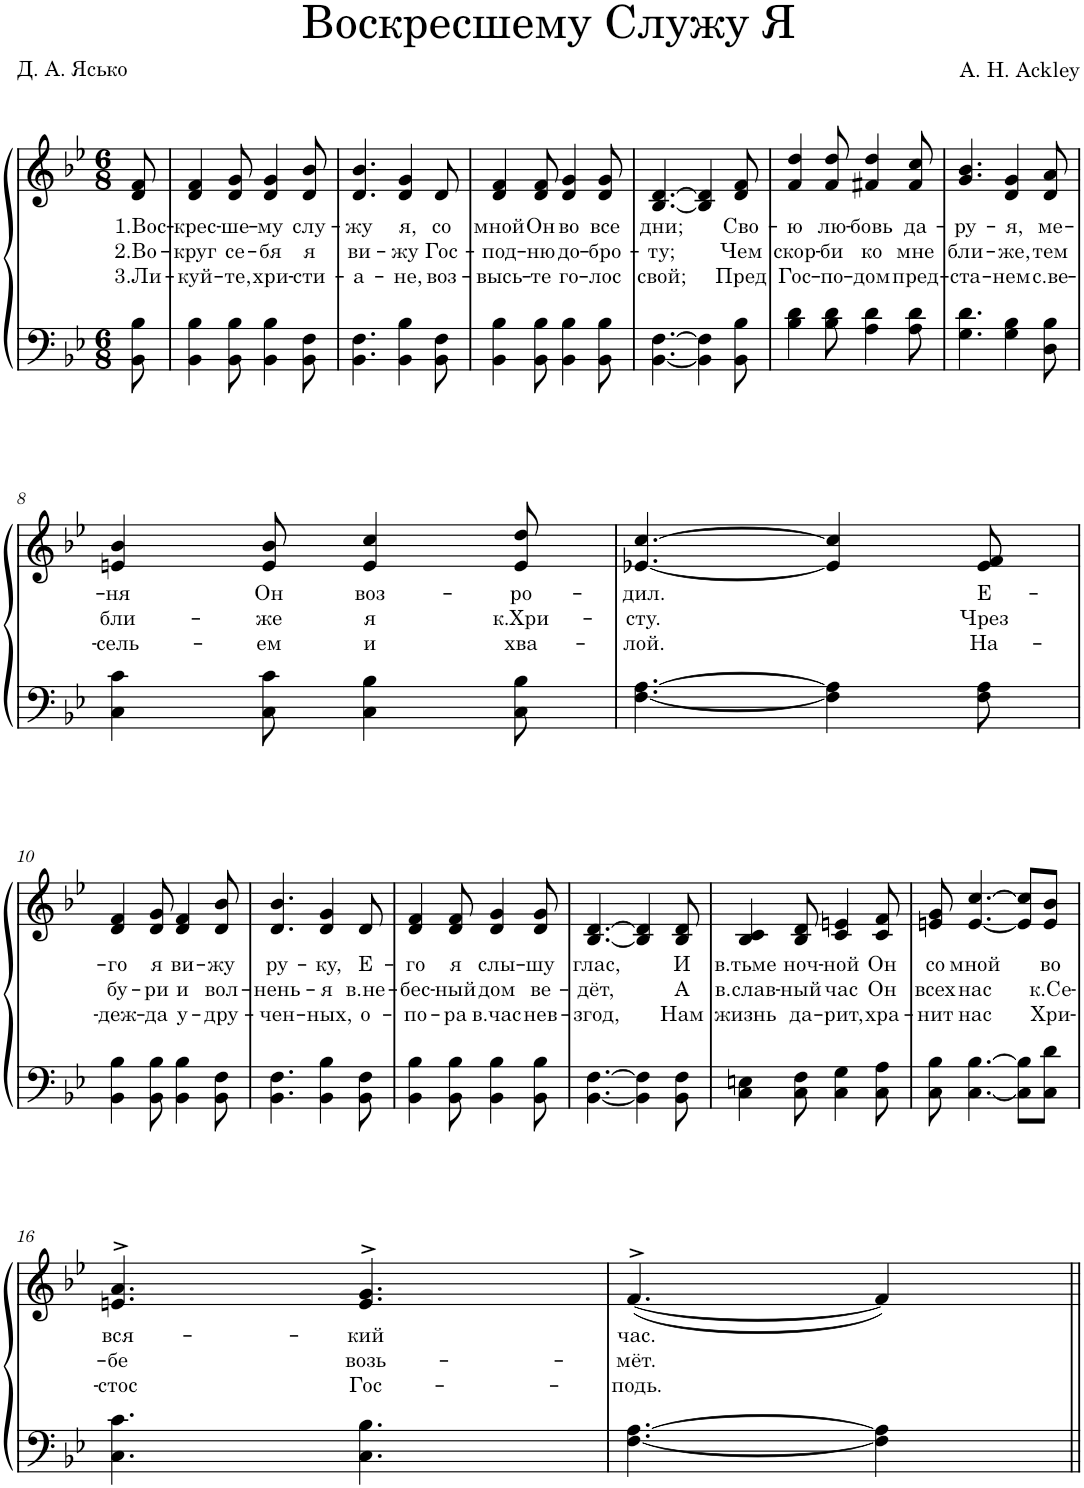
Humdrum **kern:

**kern	**kern	**text	**text	**text
*part1	*part1	*part1	*part1	*part1
*staff2	*staff1	*staff1	*staff1	*staff1
*I"Piano	*	*	*	*
*I'Pno.	*	*	*	*
*clefF4	*clefG2	*	*	*
*k[b-e-]	*k[b-e-]	*	*	*
*M6/8	*M6/8	*	*	*
=1	=1	=1	=1	=1
!	!	!LO:LY:b	!LO:LY:b	!LO:LY:b
8BB-\ 8B-\	8d/ 8f/	1.Вос-	2.Во-	3.Ли-
=2	=2	=2	=2	=2
!	!	!LO:LY:b	!LO:LY:b	!LO:LY:b
4BB-\ 4B-\	4d/ 4f/	-крес-	-круг	-куй-
!	!	!LO:LY:b	!LO:LY:b	!LO:LY:b
8BB-\ 8B-\	8d/ 8g/	-ше-	се-	-те,
!	!	!LO:LY:b	!LO:LY:b	!LO:LY:b
4BB-\ 4B-\	4d/ 4g/	-му	-бя	хри-
!	!	!LO:LY:b	!LO:LY:b	!LO:LY:b
8BB-\ 8F\	8d/ 8b-/	слу-	я	-сти-
=3	=3	=3	=3	=3
!	!	!LO:LY:b	!LO:LY:b	!LO:LY:b
4.BB-\ 4.F\	4.d/ 4.b-/	-жу	ви-	-а-
!	!	!LO:LY:b	!LO:LY:b	!LO:LY:b
4BB-\ 4B-\	4d/ 4g/	я,	-жу	-не,
!	!	!LO:LY:b	!LO:LY:b	!LO:LY:b
8BB-\ 8F\	8d/	со	Гос-	воз-
=4	=4	=4	=4	=4
!	!	!LO:LY:b	!LO:LY:b	!LO:LY:b
4BB-\ 4B-\	4d/ 4f/	мной	-под-	-высь-
!	!	!LO:LY:b	!LO:LY:b	!LO:LY:b
8BB-\ 8B-\	8d/ 8f/	Он	-ню	-те
!	!	!LO:LY:b	!LO:LY:b	!LO:LY:b
4BB-\ 4B-\	4d/ 4g/	во	до-	го-
!	!	!LO:LY:b	!LO:LY:b	!LO:LY:b
8BB-\ 8B-\	8d/ 8g/	все	-бро-	-лос
=5	=5	=5	=5	=5
!	!	!LO:LY:b	!LO:LY:b	!LO:LY:b
[4.BB-\ [4.F\	[4.B-/ [4.d/	дни;	-ту;	свой;
4BB-\] 4F\]	4B-/] 4d/]	.	.	.
!	!	!LO:LY:b	!LO:LY:b	!LO:LY:b
8BB-\ 8B-\	8d/ 8f/	Сво-	Чем	Пред
=6	=6	=6	=6	=6
!	!	!LO:LY:b	!LO:LY:b	!LO:LY:b
4B-\ 4d\	4f/ 4dd/	-ю	скор-	Гос-
!	!	!LO:LY:b	!LO:LY:b	!LO:LY:b
8B-\ 8d\	8f/ 8dd/	лю-	-би	-по-
!	!	!LO:LY:b	!LO:LY:b	!LO:LY:b
4A\ 4d\	4f#X/ 4dd/	-бовь	ко	-дом
!	!	!LO:LY:b	!LO:LY:b	!LO:LY:b
8A\ 8d\	8f#/ 8cc/	да-	мне	пред-
=7	=7	=7	=7	=7
!	!	!LO:LY:b	!LO:LY:b	!LO:LY:b
4.G\ 4.d\	4.g/ 4.b-/	-ру-	бли-	-ста-
!	!	!LO:LY:b	!LO:LY:b	!LO:LY:b
4G\ 4B-\	4d/ 4g/	-я,	-же,	-нем
!	!	!LO:LY:b	!LO:LY:b	!LO:LY:b
8D\ 8B-\	8d/ 8a/	ме-	тем	с.ве-
!!LO:LB:g=z
=8	=8	=8	=8	=8
!	!	!LO:LY:b	!LO:LY:b	!LO:LY:b
4C\ 4c\	4en/ 4b-/	-ня	бли-	-сель-
!	!	!LO:LY:b	!LO:LY:b	!LO:LY:b
8C\ 8c\	8e/ 8b-/	Он	-же	-ем
!	!	!LO:LY:b	!LO:LY:b	!LO:LY:b
4C\ 4B-\	4e/ 4cc/	воз-	я	и
!	!	!LO:LY:b	!LO:LY:b	!LO:LY:b
8C\ 8B-\	8e/ 8dd/	-ро-	к.Хри-	хва-
=9	=9	=9	=9	=9
!	!	!LO:LY:b	!LO:LY:b	!LO:LY:b
[4.F\ [4.A\	[4.e-X/ [4.cc/	-дил.	-сту.	-лой.
4F\] 4A\]	4e-/] 4cc/]	.	.	.
!	!	!LO:LY:b	!LO:LY:b	!LO:LY:b
8F\ 8A\	8e-/ 8f/	Е-	Чрез	На-
!!LO:LB:g=z
=10	=10	=10	=10	=10
!	!	!LO:LY:b	!LO:LY:b	!LO:LY:b
4BB-\ 4B-\	4d/ 4f/	-го	бу-	-деж-
!	!	!LO:LY:b	!LO:LY:b	!LO:LY:b
8BB-\ 8B-\	8d/ 8g/	я	-ри	-да
!	!	!LO:LY:b	!LO:LY:b	!LO:LY:b
4BB-\ 4B-\	4d/ 4f/	ви-	и	у-
!	!	!LO:LY:b	!LO:LY:b	!LO:LY:b
8BB-\ 8F\	8d/ 8b-/	-жу	вол-	-дру-
=11	=11	=11	=11	=11
!	!	!LO:LY:b	!LO:LY:b	!LO:LY:b
4.BB-\ 4.F\	4.d/ 4.b-/	ру-	-нень-	-чен-
!	!	!LO:LY:b	!LO:LY:b	!LO:LY:b
4BB-\ 4B-\	4d/ 4g/	-ку,	-я	-ных,
!	!	!LO:LY:b	!LO:LY:b	!LO:LY:b
8BB-\ 8F\	8d/	Е-	в.не-	о-
=12	=12	=12	=12	=12
!	!	!LO:LY:b	!LO:LY:b	!LO:LY:b
4BB-\ 4B-\	4d/ 4f/	-го	-бес-	-по-
!	!	!LO:LY:b	!LO:LY:b	!LO:LY:b
8BB-\ 8B-\	8d/ 8f/	я	-ный	-ра
!	!	!LO:LY:b	!LO:LY:b	!LO:LY:b
4BB-\ 4B-\	4d/ 4g/	слы-	дом	в.час
!	!	!LO:LY:b	!LO:LY:b	!LO:LY:b
8BB-\ 8B-\	8d/ 8g/	-шу	ве-	нев-
=13	=13	=13	=13	=13
!	!	!LO:LY:b	!LO:LY:b	!LO:LY:b
[4.BB-\ [4.F\	[4.B-/ [4.d/	глас,	-дёт,	-згод,
4BB-\] 4F\]	4B-/] 4d/]	.	.	.
!	!	!LO:LY:b	!LO:LY:b	!LO:LY:b
8BB-\ 8F\	8B-/ 8d/	И	А	Нам
=14	=14	=14	=14	=14
!	!	!LO:LY:b	!LO:LY:b	!LO:LY:b
4C\ 4En\	4B-/ 4c/	в.тьме	в.слав-	жизнь
!	!	!LO:LY:b	!LO:LY:b	!LO:LY:b
8C\ 8F\	8B-/ 8d/	ноч-	-ный	да-
!	!	!LO:LY:b	!LO:LY:b	!LO:LY:b
4C\ 4G\	4c/ 4en/	-ной	час	-рит,
!	!	!LO:LY:b	!LO:LY:b	!LO:LY:b
8C\ 8A\	8c/ 8f/	Он	Он	хра-
=15	=15	=15	=15	=15
!	!	!LO:LY:b	!LO:LY:b	!LO:LY:b
8C\ 8B-\	8en/ 8g/	со	всех	-нит
!	!	!LO:LY:b	!LO:LY:b	!LO:LY:b
[4.C\ [4.B-\	[4.e/ [4.cc/	мной	нас	нас
8C\] 8B-\]L	8e/] 8cc/]L	.	.	.
!	!	!LO:LY:b	!LO:LY:b	!LO:LY:b
8C\ 8d\J	8e/ 8b-/J	во	к.Се-	Хри-
!!LO:LB:g=z
=16	=16	=16	=16	=16
!	!	!LO:LY:b	!LO:LY:b	!LO:LY:b
4.C\ 4.c\	4.en/^> 4.a/^>	вся-	-бе	-стос
!	!	!LO:LY:b	!LO:LY:b	!LO:LY:b
4.C\ 4.B-\	4.e/^> 4.g/^>	-кий	возь-	Гос-
=17	=17	=17	=17	=17
!	!	!LO:LY:b	!LO:LY:b	!LO:LY:b
[4.F\ [4.A\	([4.f^>/	час.	-мёт.	-подь.
4F\] 4A\]	4f/])	.	.	.
=||	=||	=||	=||	=||
*-	*-	*-	*-	*-
